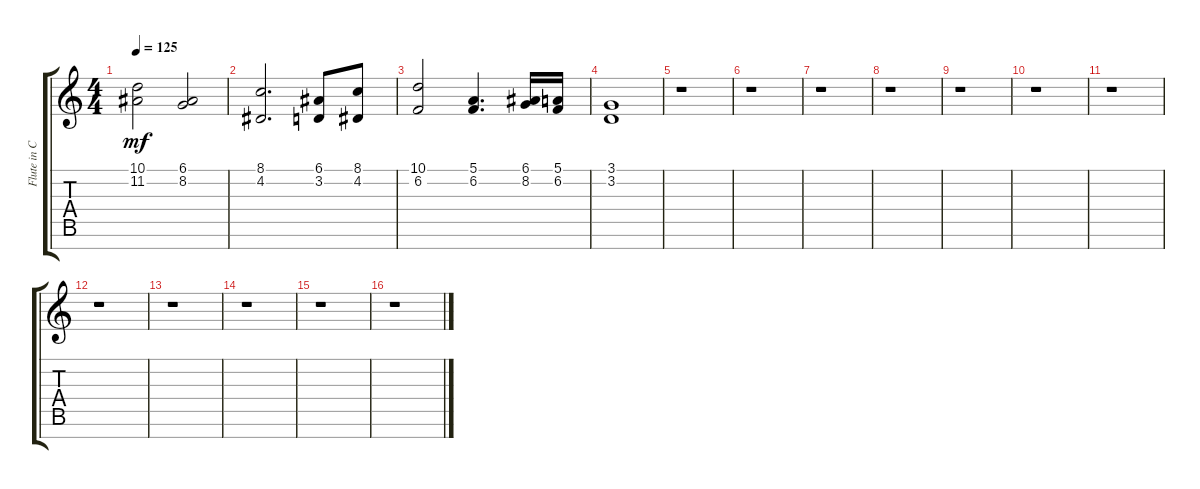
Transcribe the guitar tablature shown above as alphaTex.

\track ("Flute in C" "Flute in C") {instrument flute}
\staff {score tabs}
\tuning (E4 B3 G3 D3 A2 E2 B1) {hide}
\ts (4 4)
\tempo 125
\clef g2
\ks c
(10.1 11.2).2{dy mf} (6.1 8.2).2 |
(8.1 4.2).2{d} (6.1 3.2).8 (8.1 4.2).8 |
(10.1 6.2).2 (5.1 6.2).4{d} (6.1 8.2).16 (5.1 6.2).16 |
(3.1 3.2).1 |
r.1 |
r.1 |
r.1 |
r.1 |
r.1 |
r.1 |
r.1 |
r.1 |
r.1 |
r.1 |
r.1 |
r.1
